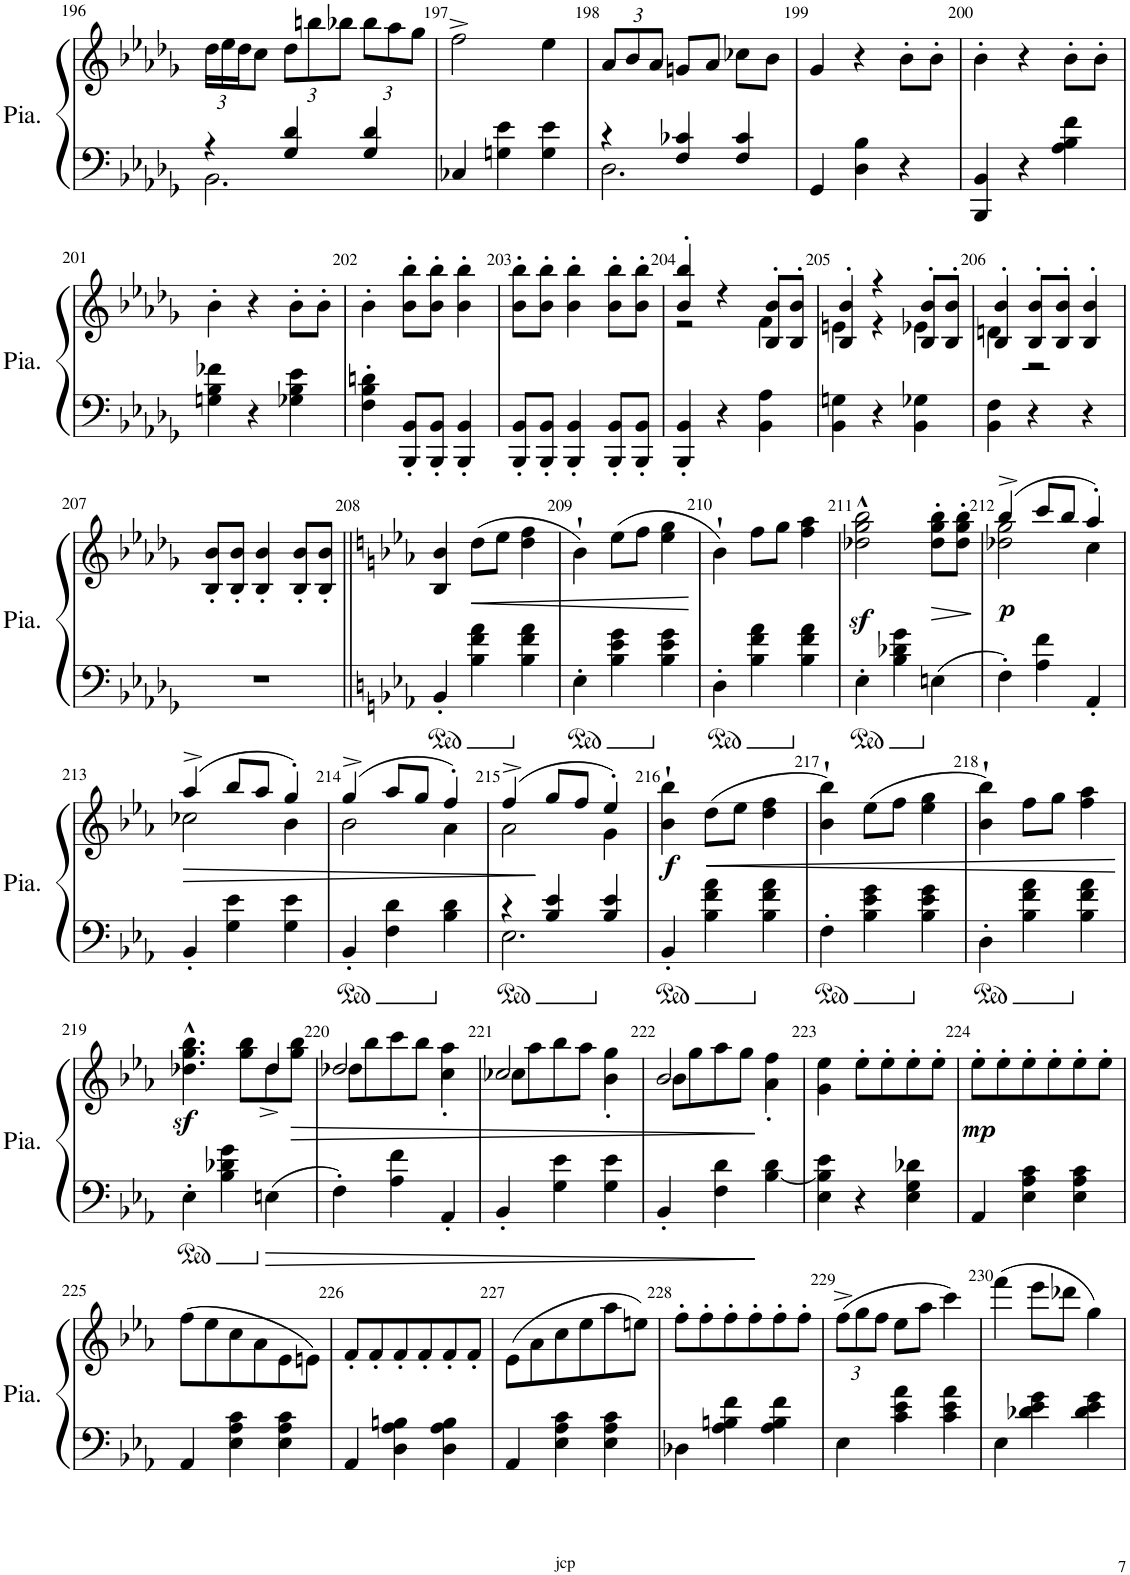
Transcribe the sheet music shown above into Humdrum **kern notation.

**kern	**kern	**dynam
*part1	*part1	*part1
*staff2	*staff1	*staff1/2
*I"Piano	*	*
*I'Pia.	*	*
!!LO:PB:g=z
*clefF4	*clefG2	*
*k[b-e-a-d-g-]	*k[b-e-a-d-g-]	*
*M3/4	*M3/4	*
=196	=196	=196
*^	*	*
*	*	*Xbrackettup	*
4r	2.BB-\	24dd-\LL	.
.	.	24ee-\	.
.	.	24dd-\J	.
.	.	8cc\J	.
4G-/ 4d-/	.	12dd-\L	.
.	.	12bbn\	.
.	.	12bb-X\J	.
4G-/ 4d-/	.	12bb-\L	.
.	.	12aa-\	.
.	.	12gg-\J	.
*v	*v	*	*
=197	=197	=197
4C-X/	2ff^\	.
4Gn\ 4e-\	.	.
4G\ 4e-\	4ee-\	.
=198	=198	=198
*^	*	*
4r	2.D-\	12a-/L	.
.	.	12b-/	.
.	.	12a-/J	.
4F/ 4c-X/	.	8gn/L	.
.	.	8a-/J	.
4F/ 4c-/	.	8cc-X\L	.
.	.	8b-\J	.
*v	*v	*	*
=199	=199	=199
4GG-/	4g-/	.
4D-\ 4B-\	4r	.
4r	8b-'\L	.
.	8b-'\J	.
=200	=200	=200
4BBB-/ 4BB-/	4b-'\	.
4r	4r	.
4A-\ 4B-\ 4f\	8b-'\L	.
.	8b-'\J	.
!!LO:LB:g=z
=201	=201	=201
4Gn\ 4B-\ 4f-X\	4b-'\	.
4r	4r	.
4G-X\ 4B-\ 4e-\	8b-'\L	.
.	8b-'\J	.
=202	=202	=202
4F\' 4B-\' 4dn\'	4b-'\	.
8BBB-/' 8BB-/'L	8b-\' 8bb-\'L	.
8BBB-/' 8BB-/'J	8b-\' 8bb-\'J	.
4BBB-/' 4BB-/'	4b-\' 4bb-\'	.
=203	=203	=203
8BBB-/' 8BB-/'L	8b-\' 8bb-\'L	.
8BBB-/' 8BB-/'J	8b-\' 8bb-\'J	.
4BBB-/' 4BB-/'	4b-\' 4bb-\'	.
8BBB-/' 8BB-/'L	8b-\' 8bb-\'L	.
8BBB-/' 8BB-/'J	8b-\' 8bb-\'J	.
=204	=204	=204
*	*^	*
4BBB-/' 4BB-/'	4b-/' 4bb-/'	2r	.
4r	4r	.	.
4BB-\ 4A-\	8B-/' 8b-/'L	4f\	.
.	8B-/' 8b-/'J	.	.
=205	=205	=205	=205
4BB-\ 4Gn\	4B-/' 4b-/'	4en\	.
4r	4r	4r	.
4BB-\ 4G-X\	8B-/' 8b-/'L	4e-X\	.
.	8B-/' 8b-/'J	.	.
=206	=206	=206	=206
4BB-\ 4F\	4B-/' 4b-/'	4dn\	.
4r	8B-/' 8b-/'L	2r	.
.	8B-/' 8b-/'J	.	.
4r	4B-/' 4b-/'	.	.
*	*v	*v	*
!!LO:LB:g=z
=207	=207	=207
2.r	8B-/' 8b-/'L	.
.	8B-/' 8b-/'J	.
.	4B-/' 4b-/'	.
.	8B-/' 8b-/'L	.
.	8B-/' 8b-/'J	.
=208||	=208||	=208||
*k[b-e-a-]	*k[b-e-a-]	*
4BB-'/	4B-/ 4b-/	.
!	!	!LO:HP:b
4B-\ 4f\ 4a-\	(8dd\L	<
.	8ee-\J	.
4B-\ 4f\ 4a-\	4dd\ 4ff\	.
=209	=209	=209
4E-'\	4b-`\)	.
4B-\ 4e-\ 4g\	(8ee-\L	.
.	8ff\J	.
4B-\ 4e-\ 4g\	4ee-\ 4gg\	.
.	.	[
=210	=210	=210
4D'\	4b-`\)	.
4B-\ 4f\ 4a-\	8ff\L	.
.	8gg\J	.
4B-\ 4f\ 4a-\	4ff\ 4aa-\	.
=211	=211	=211
4E-'\	2dd-X\z<^^ 2gg\z<^^ 2bb-\z<^^	.
4B-\ 4d-X\ 4g\	.	.
!	!	!LO:HP:b
4En\	8dd-\' 8gg\' 8bb-\'L	>
.	8dd-\' 8gg\' 8bb-\'J	.
.	.	]
=212	=212	=212
*	*^	*
!	!	!	!LO:DY:b
4F'\	(4bb-^/	2dd-X\ 2gg\	p
4A-\ 4f\	8ccc/L	.	.
.	8bb-/J	.	.
4AA-'/	4aa-'/)	4cc\	.
!!LO:LB:g=z	!!
=213	=213	=213	=213
!	!	!	!LO:HP:b
4BB-'/	(4aa-^/	2cc-X\	>
4G\ 4e-\	8bb-/L	.	.
.	8aa-/J	.	.
4G\ 4e-\	4gg'/)	4b-\	.
=214	=214	=214	=214
4BB-'/	(4gg^/	2b-\	.
4F\ 4d\	8aa-/L	.	.
.	8gg/J	.	.
4B-\ 4d\	4ff'/)	4a-\	.
=215	=215	=215	=215
*^	*	*	*
4r	2.E-\	(4ff^/	2a-\	.
4B-/ 4e-/	.	8gg/L	.	]
.	.	8ff/J	.	.
4B-/ 4e-/	.	4ee-'/)	4g\	.
*v	*v	*	*	*
=216	=216	=216	=216
!	!	!	!LO:DY:b
*	*v	*v	*
4BB-'/	4b-\` 4bb-\`	f
!	!	!LO:HP:b
4B-\ 4f\ 4a-\	(8dd\L	<
.	8ee-\J	.
4B-\ 4f\ 4a-\	4dd\ 4ff\	.
=217	=217	=217
4F'\	4b-\` 4bb-\`)	.
4B-\ 4e-\ 4g\	(8ee-\L	.
.	8ff\J	.
4B-\ 4e-\ 4g\	4ee-\ 4gg\	.
=218	=218	=218
4D'\	4b-\` 4bb-\`)	.
4B-\ 4f\ 4a-\	8ff\L	.
.	8gg\J	.
4B-\ 4f\ 4a-\	4ff\ 4aa-\	.
.	.	[
!!LO:LB:g=z
=219	=219	=219
*	*^	*
!	!	!	!LO:DY:b
4E-'\	4.dd-X\^^ 4.gg\^^ 4.bb-\^^	2ryy	sf
4B-\ 4d-X\ 4g\	.	.	.
.	8gg\ 8bb-\L	.	.
4En\	8dd-^\	4dd-/	.
!	!	!	!LO:HP:b
.	8gg\ 8bb-\J	.	>
=220	=220	=220	=220
4F'\	2dd-X/	8dd-\L	.
.	.	8bb-\	.
4A-\ 4f\	.	8ccc\	.
.	.	8bb-\J	.
4AA-'/	4aa-\	4cc'\	.
=221	=221	=221	=221
4BB-'/	2cc-X/	8cc-\L	.
.	.	8aa-\	.
4G\ 4e-\	.	8bb-\	.
.	.	8aa-\J	.
4G\ 4e-\	4gg\	4b-'\	.
=222	=222	=222	=222
4BB-'/	2b-/	8b-\L	.
.	.	8gg\	.
4F\ 4d\	.	8aa-\	.
.	.	8gg\J	.
[4B-\ 4d\	4ff\	4a-'\	]
*	*v	*v	*
=223	=223	=223
4E-\ 4B-\] 4e-\	4g\ 4ee-\	.
4r	8ee-'\L	.
.	8ee-'\	.
4E-\ 4G\ 4d-X\	8ee-'\	.
.	8ee-'\J	.
=224	=224	=224
!	!	!LO:DY:b
4AA-/	8ee-'\L	mp
.	8ee-'\	.
4E-\ 4A-\ 4c\	8ee-'\	.
.	8ee-'\	.
4E-\ 4A-\ 4c\	8ee-'\	.
.	8ee-'\J	.
!!LO:LB:g=z
=225	=225	=225
4AA-/	(8ff\L	.
.	8ee-\	.
4E-\ 4A-\ 4c\	8cc\	.
.	8a-\	.
4E-\ 4A-\ 4c\	8e-\	.
.	8en\J)	.
=226	=226	=226
4AA-/	8f'/L	.
.	8f'/	.
4D\ 4A-\ 4Bn\	8f'/	.
.	8f'/	.
4D\ 4A-\ 4B\	8f'/	.
.	8f'/J	.
=227	=227	=227
4AA-/	(8e-\L	.
.	8a-\	.
4E-\ 4A-\ 4c\	8cc\	.
.	8ee-\	.
4E-\ 4A-\ 4c\	8aa-\	.
.	8een\J)	.
=228	=228	=228
4D-X\	8ff'\L	.
.	8ff'\	.
4A-\ 4Bn\ 4f\	8ff'\	.
.	8ff'\	.
4A-\ 4B\ 4f\	8ff'\	.
.	8ff'\J	.
=229	=229	=229
4E-\	(12ff^\L	.
.	12gg\	.
.	12ff\J	.
4c\ 4e-\ 4a-\	8ee-\L	.
.	8aa-\J	.
4c\ 4e-\ 4a-\	4ccc\)	.
=230	=230	=230
4E-\	(4fff\	.
4d-X\ 4e-\ 4g\	8eee-\L	.
.	8ddd-X\J	.
4d-\ 4e-\ 4g\	4gg\)	.
=	=	=
*-	*-	*-
